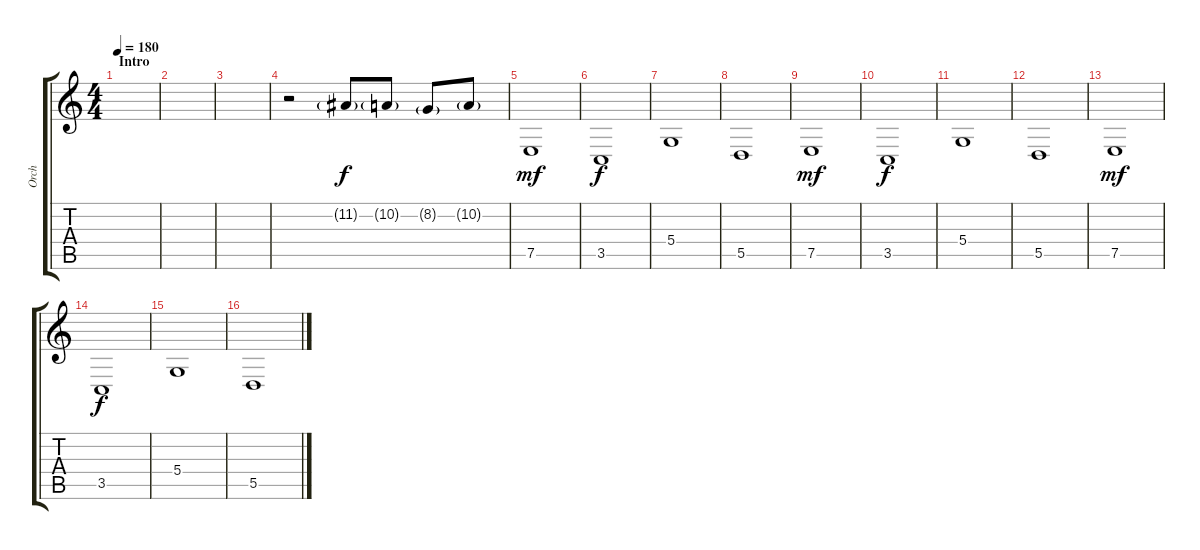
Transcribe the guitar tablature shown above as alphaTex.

\track ("Orch" "Orch") {instrument stringensemble1}
\staff {score tabs}
\tuning (E4 B3 G3 D3 A2 E2) {hide}
\ts (4 4)
\section ("" "Intro")
\tempo 180
\clef g2
\ks c
|
|
|
r.2 11.2{g}.8 10.2{g}.8 8.2{g}.8 10.2{g}.8 |
7.5.1{dy mf} |
3.5.1{dy f} |
5.4.1 |
5.5.1 |
7.5.1{dy mf} |
3.5.1{dy f} |
5.4.1 |
5.5.1 |
7.5.1{dy mf} |
3.5.1{dy f} |
5.4.1 |
5.5.1
